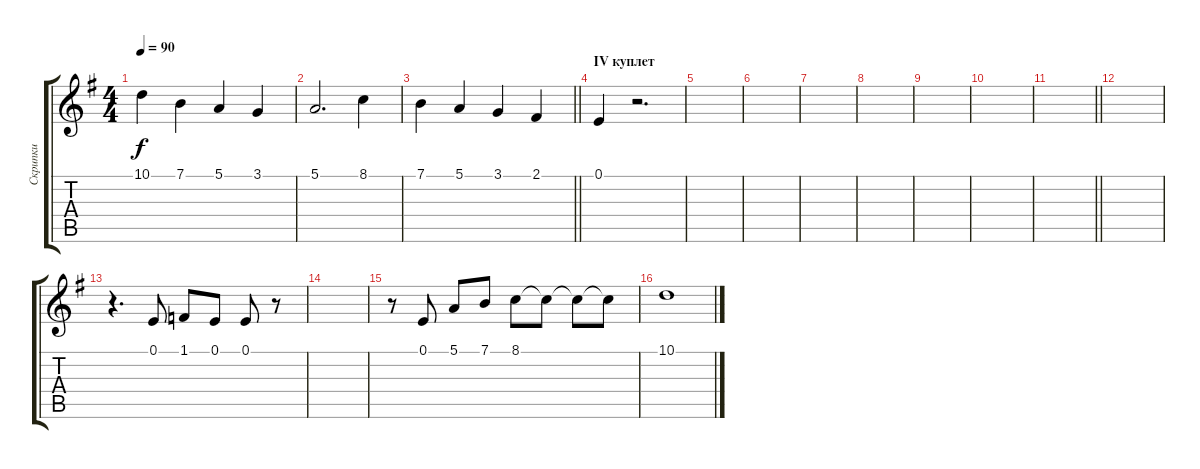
\track ("Скрипки" "Скрипки") {instrument stringensemble1}
\staff {score tabs}
\tuning (E4 B3 G3 D3 A2 E2) {hide}
\ts (4 4)
\tempo 90
\clef g2
\ks eminor
10.1{t}.4{dy f} 7.1.4 5.1.4 3.1.4 |
5.1.2{d} 8.1.4 |
\barLineRight lightlight
7.1.4 5.1.4 3.1.4 2.1.4 |
\section ("" "IV куплет")
0.1.4 r.2{d} |
|
|
|
|
|
|
\barLineRight lightlight
|
|
r.4{d} 0.1.8 1.1.8 0.1.8 0.1.8 r.8 |
|
r.8 0.1.8 5.1.8 7.1.8 8.1.8 8.1{t}.8 8.1{t}.8 8.1{t}.8 |
10.1.1
